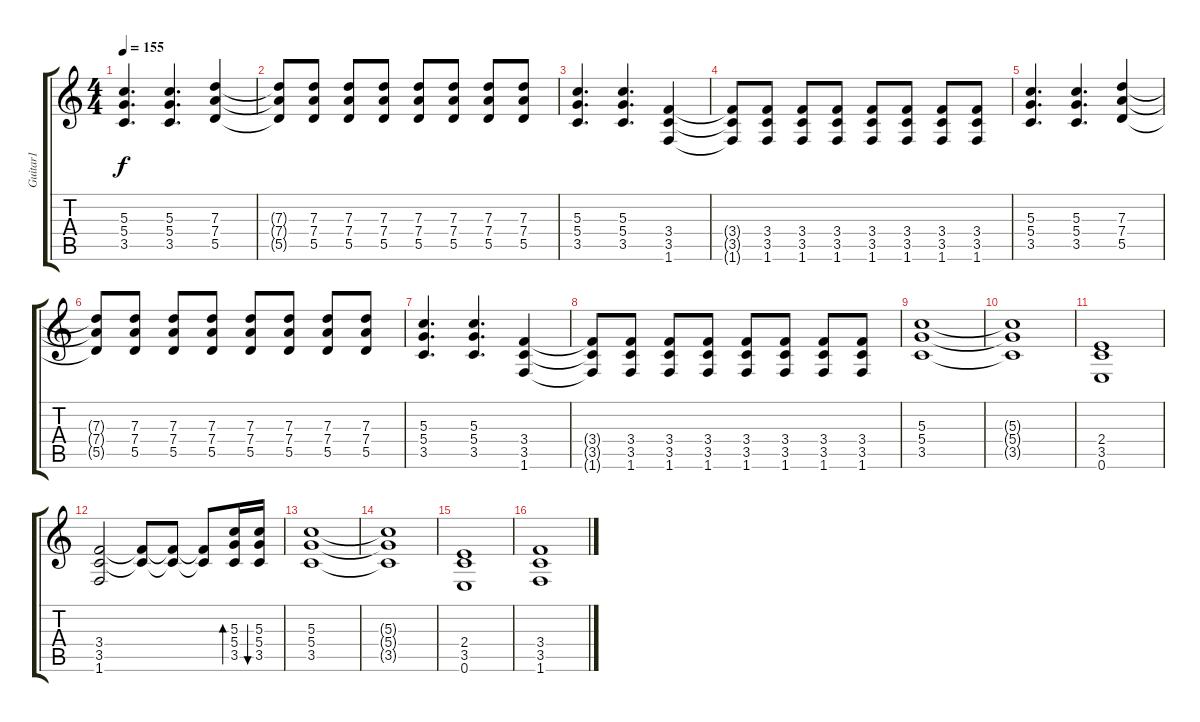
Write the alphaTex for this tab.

\track ("Guitar1" "Guitar1") {instrument overdrivenguitar}
\staff {score tabs}
\tuning (E4 B3 G3 D3 A2 E2) {hide}
\ts (4 4)
\tempo 155
\clef g2
\ks c
(5.3 5.4 3.5).4{d dy f} (5.3 5.4 3.5).4{d} (7.3 7.4 5.5).4 |
(7.3{t} 7.4{t} 5.5{t}).8 (7.3 7.4 5.5).8 (7.3 7.4 5.5).8 (7.3 7.4 5.5).8 (7.3 7.4 5.5).8 (7.3 7.4 5.5).8 (7.3 7.4 5.5).8 (7.3 7.4 5.5).8 |
(5.3 5.4 3.5).4{d} (5.3 5.4 3.5).4{d} (3.4 3.5 1.6).4 |
(3.4{t} 3.5{t} 1.6{t}).8 (3.4 3.5 1.6).8 (3.4 3.5 1.6).8 (3.4 3.5 1.6).8 (3.4 3.5 1.6).8 (3.4 3.5 1.6).8 (3.4 3.5 1.6).8 (3.4 3.5 1.6).8 |
(5.3 5.4 3.5).4{d} (5.3 5.4 3.5).4{d} (7.3 7.4 5.5).4 |
(7.3{t} 7.4{t} 5.5{t}).8 (7.3 7.4 5.5).8 (7.3 7.4 5.5).8 (7.3 7.4 5.5).8 (7.3 7.4 5.5).8 (7.3 7.4 5.5).8 (7.3 7.4 5.5).8 (7.3 7.4 5.5).8 |
(5.3 5.4 3.5).4{d} (5.3 5.4 3.5).4{d} (3.4 3.5 1.6).4 |
(3.4{t} 3.5{t} 1.6{t}).8 (3.4 3.5 1.6).8 (3.4 3.5 1.6).8 (3.4 3.5 1.6).8 (3.4 3.5 1.6).8 (3.4 3.5 1.6).8 (3.4 3.5 1.6).8 (3.4 3.5 1.6).8 |
(5.3 5.4 3.5).1 |
(5.3{t} 5.4{t} 3.5{t}).1 |
(2.4 3.5 0.6).1 |
(3.4 3.5 1.6).2 (3.4{t} 3.5{t}).8 (3.4{t} 3.5{t}).8 (3.4{t} 3.5{t}).8 (5.3 5.4 3.5).16{bd 240} (5.3 5.4 3.5).16{bu 240} |
(5.3 5.4 3.5).1 |
(5.3{t} 5.4{t} 3.5{t}).1 |
(2.4 3.5 0.6).1 |
(3.4 3.5 1.6).1
